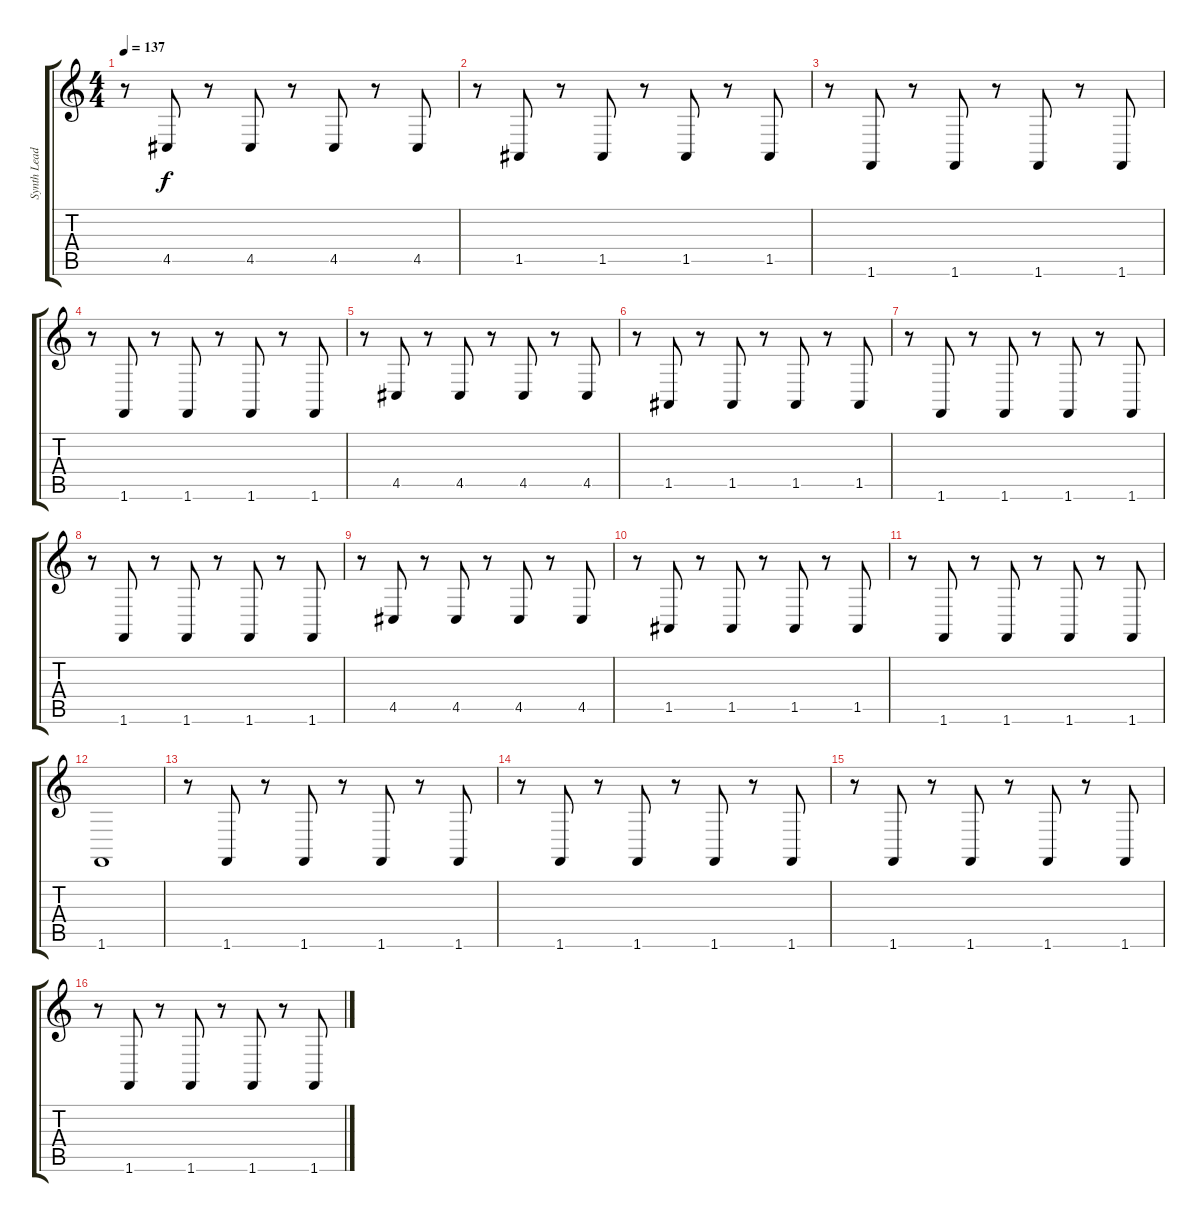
\track ("Synth Lead" "Synth Lead") {instrument lead8bassandlead}
\staff {score tabs}
\tuning (E4 B3 G3 D3 A2 E2) {hide}
\ts (4 4)
\tempo 137
\clef g2
\ks c
r.8{dy f} 4.5.8 r.8 4.5.8 r.8 4.5.8 r.8 4.5.8 |
r.8 1.5.8 r.8 1.5.8 r.8 1.5.8 r.8 1.5.8 |
r.8 1.6.8 r.8 1.6.8 r.8 1.6.8 r.8 1.6.8 |
r.8 1.6.8 r.8 1.6.8 r.8 1.6.8 r.8 1.6.8 |
r.8 4.5.8 r.8 4.5.8 r.8 4.5.8 r.8 4.5.8 |
r.8 1.5.8 r.8 1.5.8 r.8 1.5.8 r.8 1.5.8 |
r.8 1.6.8 r.8 1.6.8 r.8 1.6.8 r.8 1.6.8 |
r.8 1.6.8 r.8 1.6.8 r.8 1.6.8 r.8 1.6.8 |
r.8 4.5.8 r.8 4.5.8 r.8 4.5.8 r.8 4.5.8 |
r.8 1.5.8 r.8 1.5.8 r.8 1.5.8 r.8 1.5.8 |
r.8 1.6.8 r.8 1.6.8 r.8 1.6.8 r.8 1.6.8 |
1.6.1{volume 13} |
r.8 1.6.8{volume 10} r.8 1.6.8 r.8 1.6.8 r.8 1.6.8 |
r.8 1.6.8 r.8 1.6.8 r.8 1.6.8 r.8 1.6.8 |
r.8 1.6.8 r.8 1.6.8 r.8 1.6.8 r.8 1.6.8 |
r.8 1.6.8 r.8 1.6.8 r.8 1.6.8 r.8 1.6.8
